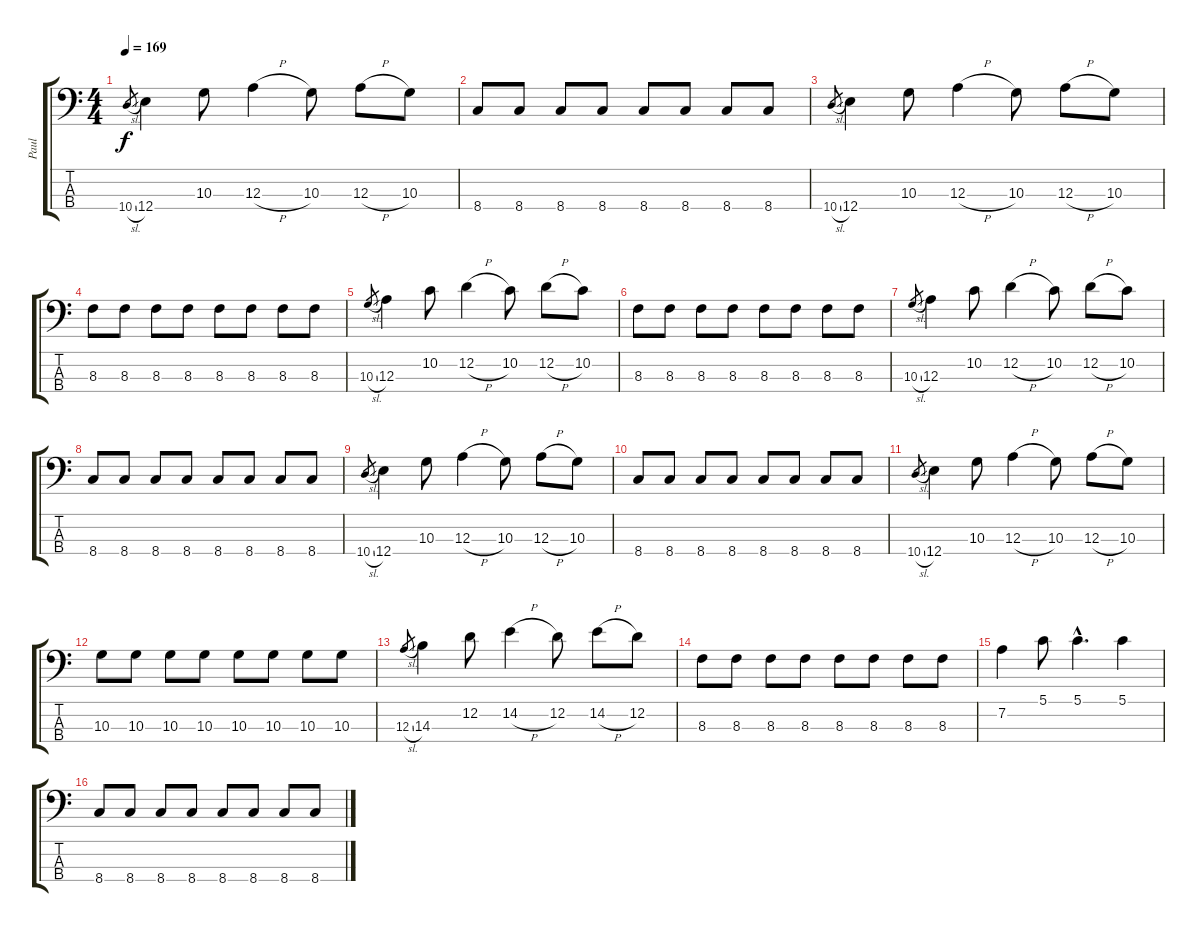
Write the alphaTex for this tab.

\track ("Paul" "Paul") {instrument electricbassfinger}
\staff {score tabs}
\tuning (G2 D2 A1 E1) {hide}
\ts (4 4)
\tempo 169
\clef f4
\ks c
10.4{sl}.8{gr dy f} 12.4.4 10.3.8 12.3{h}.4 10.3.8 12.3{h}.8 10.3.8 |
8.4.8 8.4.8 8.4.8 8.4.8 8.4.8 8.4.8 8.4.8 8.4.8 |
10.4{sl}.8{gr} 12.4.4 10.3.8 12.3{h}.4 10.3.8 12.3{h}.8 10.3.8 |
8.3.8 8.3.8 8.3.8 8.3.8 8.3.8 8.3.8 8.3.8 8.3.8 |
10.3{sl}.8{gr} 12.3.4 10.2.8 12.2{h}.4 10.2.8 12.2{h}.8 10.2.8 |
8.3.8 8.3.8 8.3.8 8.3.8 8.3.8 8.3.8 8.3.8 8.3.8 |
10.3{sl}.8{gr} 12.3.4 10.2.8 12.2{h}.4 10.2.8 12.2{h}.8 10.2.8 |
8.4.8 8.4.8 8.4.8 8.4.8 8.4.8 8.4.8 8.4.8 8.4.8 |
10.4{sl}.8{gr} 12.4.4 10.3.8 12.3{h}.4 10.3.8 12.3{h}.8 10.3.8 |
8.4.8 8.4.8 8.4.8 8.4.8 8.4.8 8.4.8 8.4.8 8.4.8 |
10.4{sl}.8{gr} 12.4.4 10.3.8 12.3{h}.4 10.3.8 12.3{h}.8 10.3.8 |
10.3.8 10.3.8 10.3.8 10.3.8 10.3.8 10.3.8 10.3.8 10.3.8 |
12.3{sl}.8{gr} 14.3.4 12.2.8 14.2{h}.4 12.2.8 14.2{h}.8 12.2.8 |
8.3.8 8.3.8 8.3.8 8.3.8 8.3.8 8.3.8 8.3.8 8.3.8 |
7.2.4 5.1.8 5.1{hac}.4{d} 5.1.4 |
8.4.8 8.4.8 8.4.8 8.4.8 8.4.8 8.4.8 8.4.8 8.4.8
